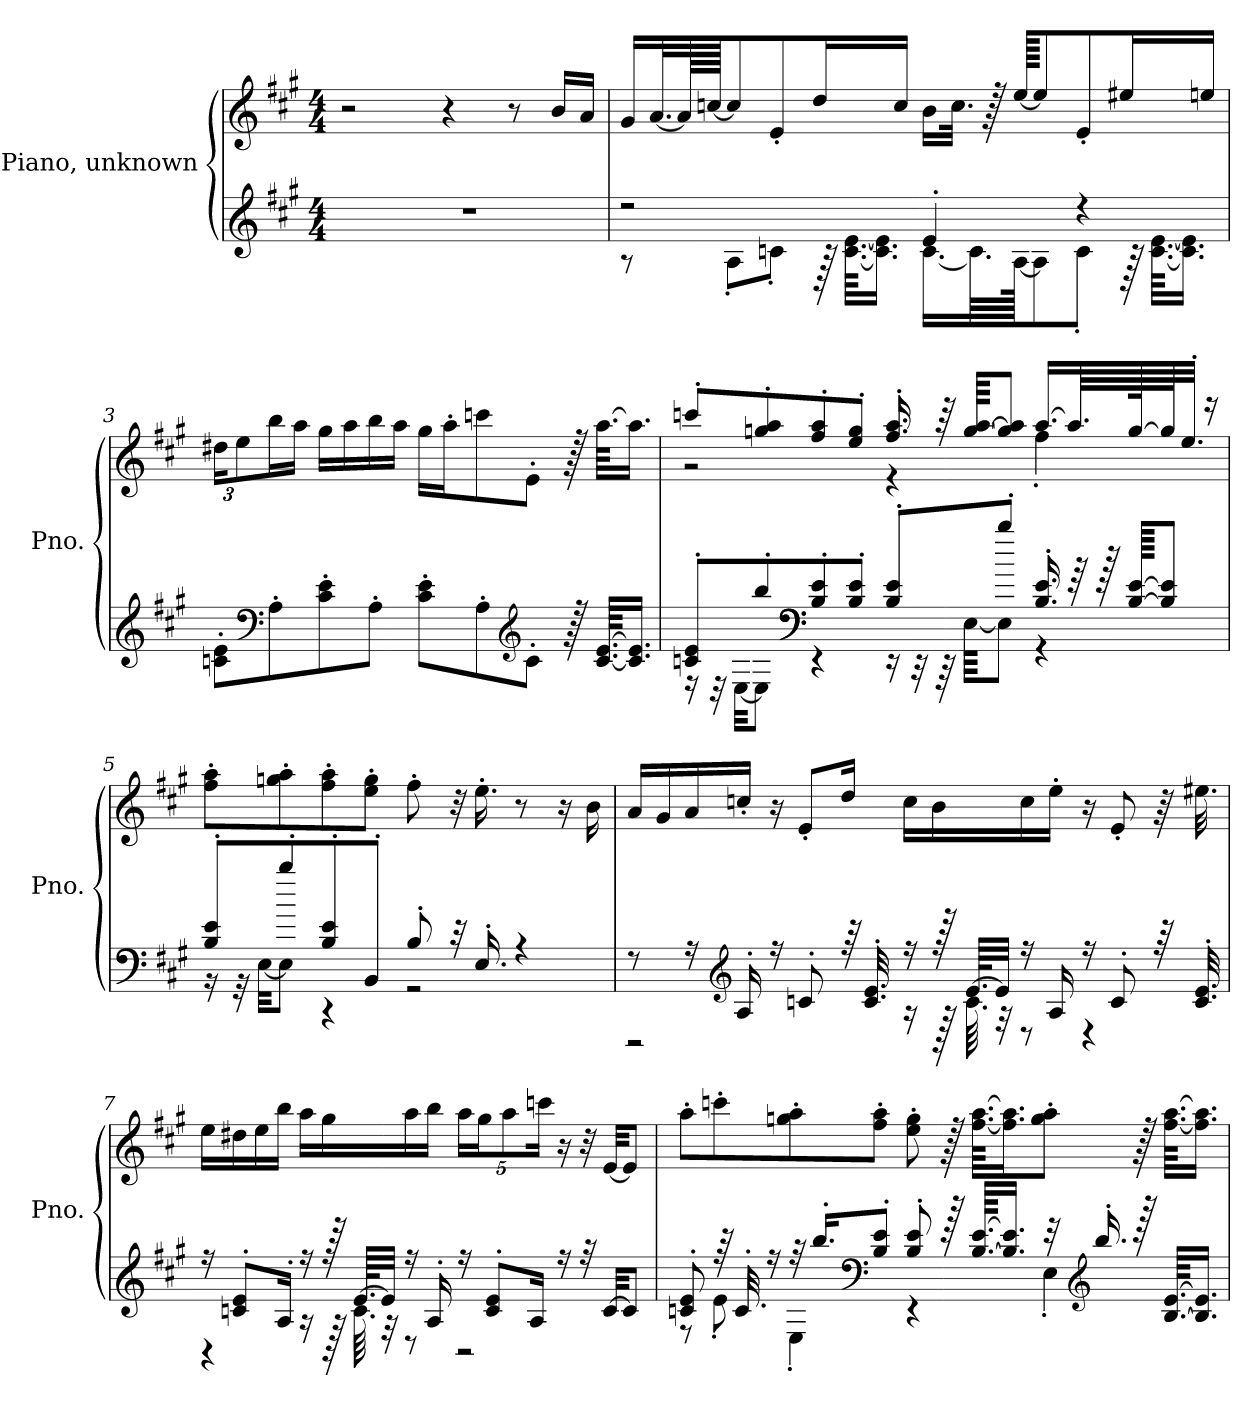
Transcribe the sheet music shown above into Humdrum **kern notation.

**kern	**kern
*part1	*part1
*staff2	*staff1
*I"Piano, unknown	*
*I'Pno.	*
*clefG2	*clefG2
*k[f#c#g#]	*k[f#c#g#]
*M4/4	*M4/4
*MM133	*MM133
=1	=1
1r	2r
.	4r
.	8r
.	16b/LL
.	16a/JJ
=2	=2
*^	*
2r	8r	16g#/LL
.	.	[32.a/L
.	.	128a/LL]
.	.	[128ccn/JJJJ
.	8A'\L	8cc/]
.	8cn'\J	8e'/
.	128r	16dd/L
.	[64.c\ [64.e\KKLL	.
.	16.c\] 16.e\]JJ	.
.	.	16cc/JJ
4e'/	[16.c\LL	16b\LL
.	.	32.cc\JJk
.	64.c\LL]	.
.	.	128r
.	[128A\JJJK	[128ee/KKKKL
.	8A\]	8ee/]
4r	8c'\J	8e'/
.	128r	16ee#X/L
.	[64.c\ [64.e\KKLL	.
.	16.c\] 16.e\]JJ	.
.	.	16een/JJ
*v	*v	*
!!LO:LB:g=z
=3	=3
*	*Xbrackettup
8cn\' 8e\'L	24dd#X\KL
.	12ee\
*clefF4	*
8A'\	16bb\L
.	16aa\JJ
8c\' 8e\'	16gg#\LL
.	16aa\
8A'\J	16bb\
.	16aa\JJ
8c\' 8e\'L	16gg#\LL
.	16aa'\J
8A'\	8cccn\
*clefG2	*
8c'\J	8e'\J
128r	128r
[64.c/ [64.e/KKLL	[64.aa\KKLL
16.c/] 16.e/]JJ	16.aa\JJ]
!!LO:LB:g=z
=4	=4
*^	*^
8cn/' 8e/'L	16r	8cccn'/L	2r
.	32r	.	.
.	[32E\KKL	.	.
8bb'/	8E\J]	8ggn/' 8aa/'	.
*clefF4	*	*	*
8B/' 8e/'	4r	8ff#/' 8aa/'	.
8B/' 8e/'J	.	8ee/' 8gg/'J	.
8B/' 8e/'L	16r	16.ff#/' 16.aa/'	4r
.	32r	.	.
.	64r	64r	.
.	[64E\KKKL	[64gg/ [64aa/KKKL	.
8bb'/J	8E\J]	8gg/] 8aa/]J	.
16.B/' 16.e/'	4r	[16.aa/LL	4ff#'\
64r	.	64.aa/LL]	.
128r	.	.	.
[128B/ [128e/KKKKL	.	[128gg/K	.
8B/] 8e/]J	.	64gg/J]	.
.	.	32.ee'/JJJ	.
.	.	16r	.
*	*	*v	*v
=5	=5	=5
8B/' 8e/'L	16r	8ff#\' 8aa\'L
.	32r	.
.	[32E\KKL	.
8bb'/	8E\J]	8ggn\' 8aa\'
8B/' 8e/'	4r	8ff#\' 8aa\'
8BB'/J	.	8ee\' 8gg\'J
8B'/	2r	8ff#'\
32r	.	32r
16.E'/	.	16.ee'\
4r	.	8r
.	.	16r
.	.	16b\
!!LO:LB:g=z
=6	=6	=6
8r	2r	16a/LL
.	.	16g#/
16r	.	16a/
*clefG2	*	*
16A'/	.	16ccn'/JJ
16r	.	16r
8cn'/	.	8e'/L
64r	.	16dd/Jk
32.c/' 32.e/'	.	.
16r	16r	16cc\LL
128r	128r	16b\
[64.e/KLLL	64.c\	.
32e/JJJ]	32r	.
16r	8r	16cc\
16A/	.	16ee'\JJ
16r	4r	16r
8c'/	.	8e'/
64r	.	64r
32.c/' 32.e/'	.	32.ee#X\
!!LO:LB:g=z
=7	=7	=7
16r	4r	16ee\LL
8cn/' 8e/'L	.	16dd#X\
.	.	16ee\
16A'/Jk	.	16bb\JJ
16r	16r	16aa\LL
128r	128r	16gg#\
[64.e/KLLL	64.c\	.
32e/JJJ]	32r	.
16r	8r	16aa\
16A'/	.	16bb\JJ
16r	2r	20aa\LL
.	.	20gg#\J
8c/' 8e/'L	.	.
.	.	10aa\
16A/Jk	.	.
.	.	20cccn\Jk
16r	.	16r
32r	.	32r
[32c/KKL	.	[32e/KKL
8c/J]	.	8e/J]
!!LO:LB:g=z
=8	=8	=8
8cn/' 8e/'	8r	8aa'\L
64r	8e'\	8cccn'\
32.c'/	.	.
16r	.	.
32r	4E'\	8ggn\' 8aa\'
16.bb'/KL	.	.
*clefF4	*	*
8B/' 8e/'J	.	8ff#\' 8aa\'J
8B/' 8e/'	4r	8ee\' 8gg\'
128r	.	128r
[64.B/ [64.e/KKLL	.	[64.ff#\ [64.aa\KKLL
16.B/] 16.e/]JJ	.	16.ff#\] 16.aa\]J
32r	4E'\	8gg\' 8aa\'J
*clefG2	*	*
16.bb'/	.	.
128r	.	128r
[64.B/ [64.e/KKLL	.	[64.ff#\ [64.aa\KKLL
16.B/] 16.e/]JJ	.	16.ff#\] 16.aa\]JJ
*v	*v	*
=	=
*-	*-
